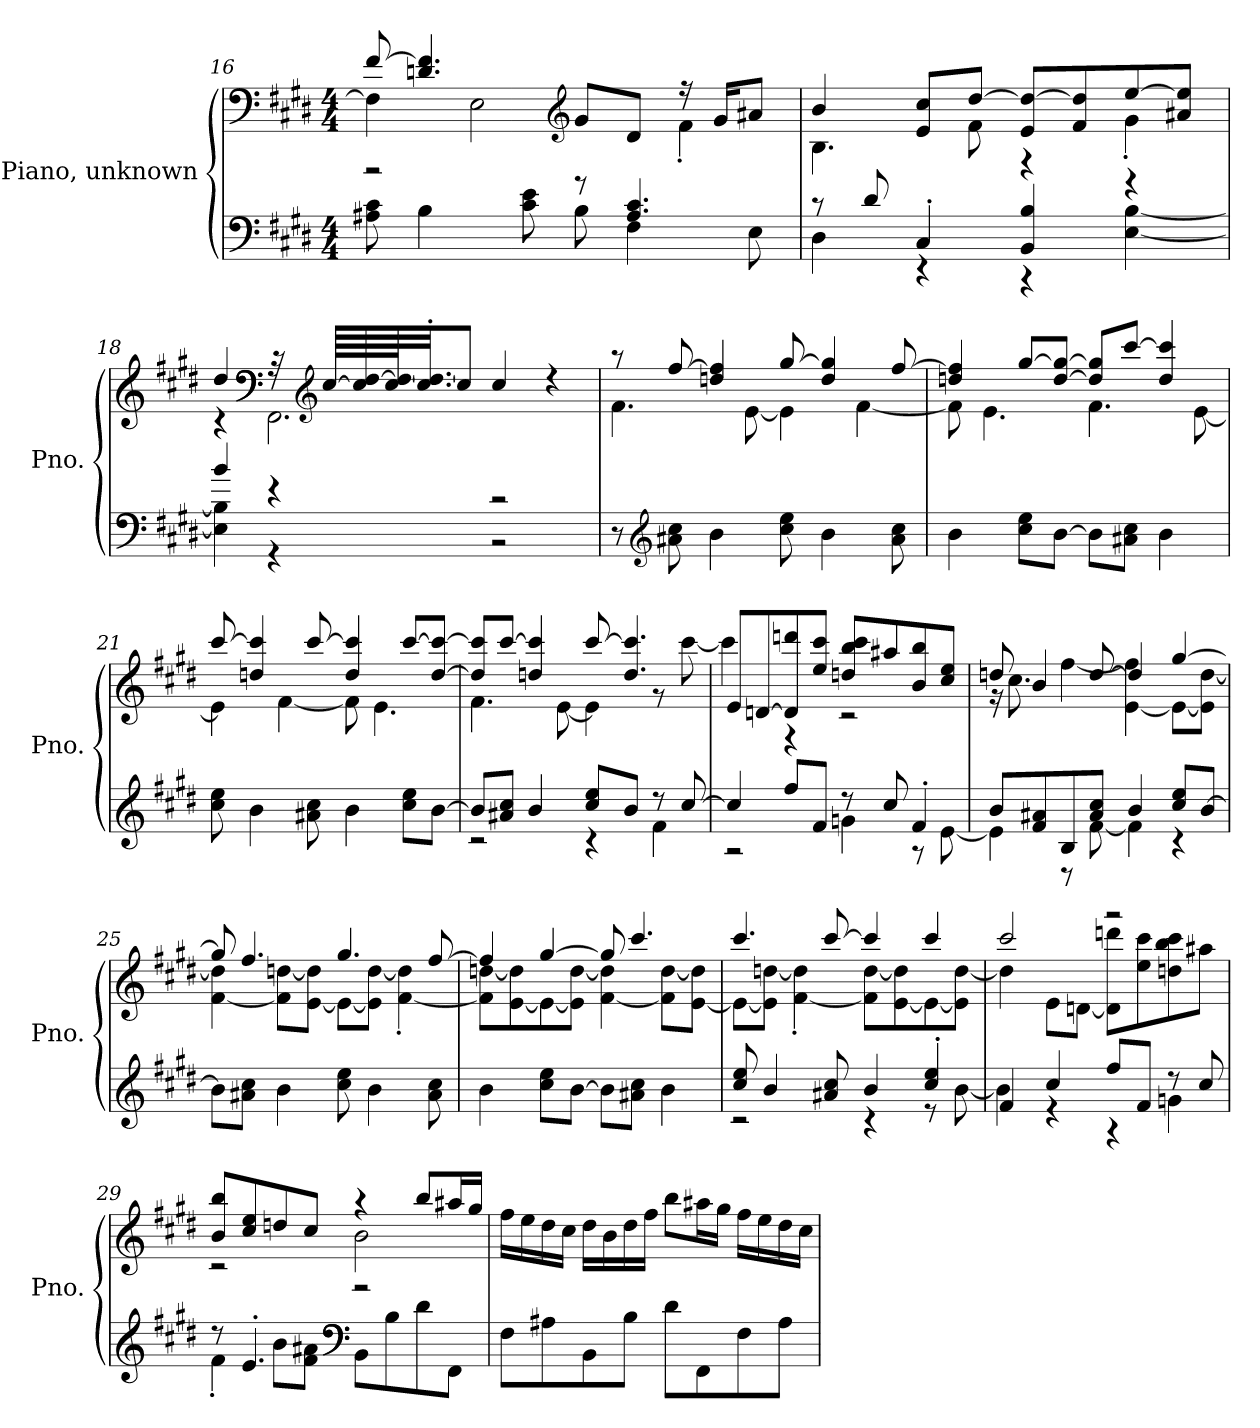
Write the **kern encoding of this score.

**kern	**kern
*part1	*part1
*staff2	*staff1
*I"Piano, unknown	*
*I'Pno.	*
!!LO:LB:g=z
*clefF4	*clefF4
*k[f#c#g#d#]	*k[f#c#g#d#]
*M4/4	*M4/4
=16	=16
*^	*^
2r	8A#X\ 8c#\	[8f#/	4F#\]
.	4B\	4.dn/ 4.f#/]	.
.	.	.	2E\
.	8c#\ 8e\	.	.
*	*	*clefG2	*
8r	8B\	8g#/L	.
4.A#/ 4.c#/	4F#\	8d/J	.
.	.	16r	4f#'\
.	.	16g#/KL	.
.	8E\	8a#X/J	.
=17	=17	=17	=17
8r	4D#\	4b/	4.B\
8d#/	.	.	.
4C#'/	4r	8e/ 8cc#/L	.
.	.	[8dd#/J	8f#\
4BB/ 4B/	4r	8e/ 8dd#/_L	4r
.	.	8f#/ 8dd#/]	.
4r	[4E\ [4B\	[8ee/	4g#'\
.	.	8a#X/ 8ee/]J	.
=18	=18	=18	=18
4b/	4E\] 4B\]	4dd#/	4r
*	*	*clefF4	*
4r	4r	32r	2.FF#\
*	*	*clefG2	*
.	.	[64cc#/LLLL	.
.	.	64cc#/] [64dd#/	.
.	.	[64cc#/ 64dd#/]J	.
.	.	32.cc#/_' 32.dd#/'JJ	.
.	.	8cc#/J]	.
2r	2r	4cc#/	.
.	.	4r	.
*v	*v	*	*
!!LO:PB:g=z	!!
=19	=19	=19
8r	8r	4.f#\
*clefG2	*	*
8a#X\ 8cc#\	[8ff#/	.
4b\	4ddn/ 4ff#/]	.
.	.	[8e\
8cc#\ 8ee\	[8gg#/	4e\]
4b\	4dd/ 4gg#/]	.
.	.	[4f#\
8a#\ 8cc#\	[8ff#/	.
=20	=20	=20
4b\	4ddn/ 4ff#/]	8f#\]
.	.	4.e\
8cc#\ 8ee\L	[8gg#/L	.
[8b\J	[8dd/ 8gg#/_J	.
8b\L]	8dd/] 8gg#/]L	4.f#\
8a#X\ 8cc#\J	[8ccc#/J	.
4b\	4dd/ 4ccc#/]	.
.	.	[8e\
=21	=21	=21
8cc#\ 8ee\	[8ccc#/	4e\]
4b\	4ddn/ 4ccc#/]	.
.	.	[4f#\
8a#X\ 8cc#\	[8ccc#/	.
4b\	4dd/ 4ccc#/]	8f#\]
.	.	4.e\
8cc#\ 8ee\L	[8ccc#/L	.
[8b\J	[8dd/ 8ccc#/_J	.
!!LO:LB:g=z	!!
=22	=22	=22
*^	*	*
8b/L]	2r	8dd/] 8ccc#/]L	4.f#\
8a#X/ 8cc#/J	.	[8ccc#/J	.
4b/	.	4ddn/ 4ccc#/]	.
.	.	.	[8e\
8cc#/ 8ee/L	4r	[8ccc#/	4e\]
8b/J	.	4.dd/ 4.ccc#/]	.
8r	4f#\	.	8r
[8cc#/	.	.	[8ccc#\
=23	=23	=23	=23
4cc#/]	2r	8e/L	4ccc#\]
.	.	[8dn/	.
8ff#/L	.	8d/] 8dddn/	4r
8f#/J	.	8ee/ 8ccc#/J	.
8r	4gn\	8ddn/ 8bb/ 8ccc#/L	2r
8cc#/	.	8aa#X/	.
4f#'/	8r	8b/ 8bb/	.
.	[8e\	8cc#/ 8ee/J	.
=24	=24	=24	=24
8b/L	4e\]	8ddn/	16r
.	.	.	8.cc#\
8f#/ 8a#X/	.	4b/	.
8B/	8r	.	[4ff#\
8a#/ 8cc#/J	[8f#\	[8dd/	.
4b/	4f#\]	4dd/]	[4e\ 4ff#\]
8cc#/ 8ee/L	4r	[4gg#/	8e\L_
[8b/J	.	.	8e\] [8dd\J
*v	*v	*	*
!!LO:LB:g=z	!!
=25	=25	=25
8b\L]	8gg#/]	[4f#\ 4dd\]
8a#X\ 8cc#\J	4.ff#/	.
4b\	.	8f#\] [8ddn\L
.	.	[8e\ 8dd\]J
8cc#\ 8ee\	4.gg#/	8e\L_
4b\	.	8e\] [8dd\J
.	.	[4f#\' 4dd\]'
8a#\ 8cc#\	[8ff#/	.
=26	=26	=26
4b\	4ff#/]	8f#\] [8ddn\L
.	.	[8e\ 8dd\]
8cc#\ 8ee\L	[4gg#/	8e\_
[8b\J	.	8e\] [8dd\J
8b\L]	8gg#/]	[4f#\ 4dd\]
8a#X\ 8cc#\J	4.ccc#/	.
4b\	.	8f#\] [8dd\L
.	.	[8e\ 8dd\]J
=27	=27	=27
*^	*	*
8cc#/ 8ee/	2r	4.ccc#/	8e\L_
4b/	.	.	8e\] [8ddn\J
.	.	.	[4f#\' 4dd\]'
8a#X/ 8cc#/	.	[8ccc#/	.
4b/	4r	4ccc#/]	8f#\] [8dd\L
.	.	.	[8e\ 8dd\]
4cc#/' 4ee/'	8r	4ccc#/	8e\_
.	[8b\	.	8e\] [8dd\J
!!LO:LB:g=z	!!
=28	=28	=28	=28
4f#/	4b\]	2ccc#/	4dd\]
4cc#/	4r	.	8e\L
.	.	.	[8dn\J
8ff#/L	4r	2r	8d\] 8dddn\L
8f#/J	.	.	8ee\ 8ccc#\
8r	4gn\	.	8ddn\ 8bb\ 8ccc#\
8cc#/	.	.	8aa#X\J
=29	=29	=29	=29
8r	4f#'\	8b/ 8bb/L	2r
4.e'/	.	8cc#/ 8ee/	.
.	8b\L	8ddn/	.
.	8f#\ 8a#X\J	8cc#/J	.
*clefF4	*	*	*
2r	8BB\L	4r	2b\
.	8B\	.	.
.	8d#\	8bb/L	.
.	8FF#\J	16aa#X/L	.
.	.	16gg#/JJ	.
*v	*v	*	*
*	*v	*v
=30	=30
8F#\L	16ff#\LL
.	16ee\
8A#X\	16dd#\
.	16cc#\JJ
8BB\	16dd#\LL
.	16b\
8B\J	16dd#\
.	16ff#\JJ
8d#\L	8bb\L
8FF#\	16aa#X\L
.	16gg#\JJ
8F#\	16ff#\LL
.	16ee\
8A#\J	16dd#\
.	16cc#\JJ
=	=
*-	*-
